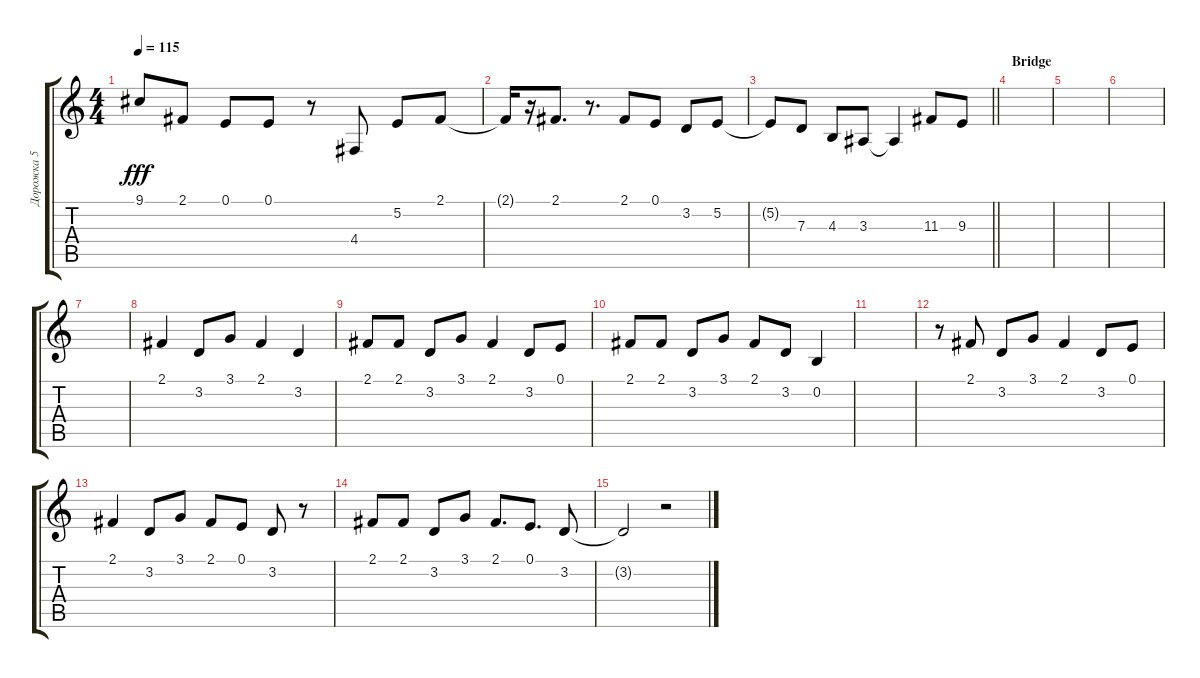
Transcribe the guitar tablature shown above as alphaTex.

\track ("Дорожка 5" "Дорожка 5") {instrument altosax}
\staff {score tabs}
\tuning (E4 B3 G3 D3 A2 E2) {hide}
\ts (4 4)
\tempo 115
\clef g2
\ks c
9.1{t}.8{dy fff} 2.1.8 0.1.8 0.1.8 r.8 4.4.8 5.2.8 2.1.8 |
2.1{t}.16 r.16 2.1.8{d} r.8{d} 2.1.8 0.1.8 3.2.8 5.2.8 |
\barLineRight lightlight
5.2{t}.8 7.3.8 4.3.8 3.3.8 3.3{t}.4 11.3.8 9.3.8 |
\section ("" "Bridge")
|
|
|
|
2.1.4 3.2.8 3.1.8 2.1.4 3.2.4 |
2.1.8 2.1.8 3.2.8 3.1.8 2.1.4 3.2.8 0.1.8 |
2.1.8 2.1.8 3.2.8 3.1.8 2.1.8 3.2.8 0.2.4 |
|
r.8 2.1.8 3.2.8 3.1.8 2.1.4 3.2.8 0.1.8 |
2.1.4 3.2.8 3.1.8 2.1.8 0.1.8 3.2.8 r.8 |
2.1.8 2.1.8 3.2.8 3.1.8 2.1.8{d} 0.1.8{d} 3.2.8 |
3.2{t}.2 r.2
